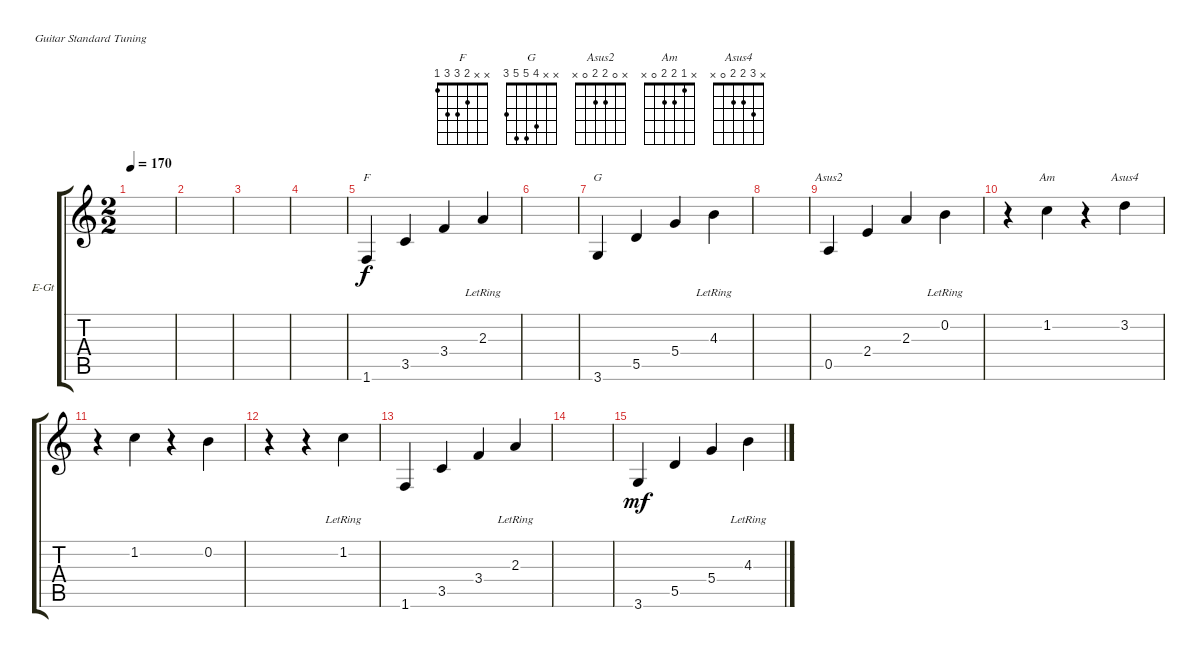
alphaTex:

\defaultSystemsLayout 4
\bracketExtendMode groupsimilarinstruments
\firstSystemTrackNameOrientation horizontal
\otherSystemsTrackNameOrientation horizontal
\track ("Electric Guitar" "E-Gt") {instrument acousticguitarsteel}
\staff {score tabs}
\tuning (E4 B3 G3 D3 A2 E2)
\chord ("F" x x 2 3 3 1)
\chord ("G" x x 4 5 5 3)
\chord ("Asus2" x 0 2 2 0 x)
\chord ("Am" x 1 2 2 0 x)
\chord ("Asus4" x 3 2 2 0 x)
\ts (2 2)
\tempo 170
\clef g2
\ks c
|
|
|
|
1.6.4{ch "F"} 3.5.4 3.4.4 2.3{lr}.4 |
|
3.6.4{ch "G"} 5.5.4 5.4.4 4.3{lr}.4 |
|
0.5.4{ch "Asus2"} 2.4.4 2.3.4 0.2{lr}.4 |
r.4 1.2.4{ch "Am"} r.4 3.2.4{ch "Asus4"} |
r.4 1.2.4 r.4 0.2.4 |
r.4 r.4 1.2{lr}.4{dy f} |
1.6.4 3.5.4 3.4.4 2.3{lr}.4 |
|
3.6.4{dy mf} 5.5.4 5.4.4 4.3{lr}.4
